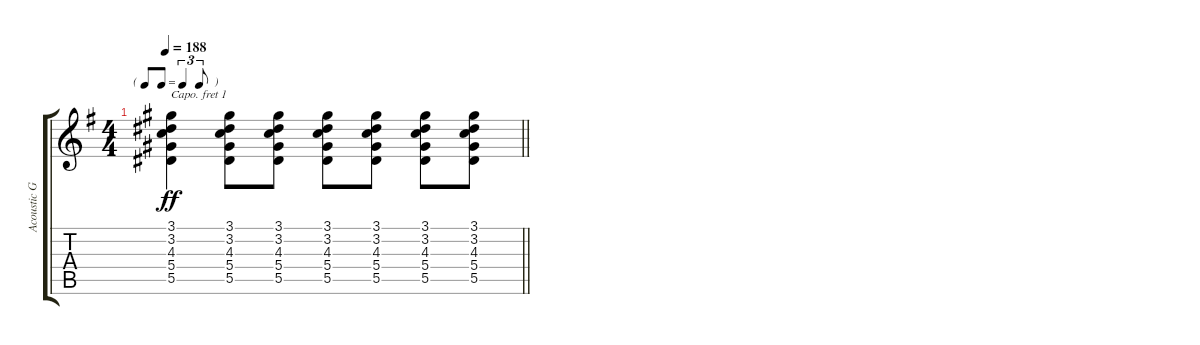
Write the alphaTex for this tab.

\track ("Acoustic Guitar" "Acoustic G") {instrument acousticguitarsteel}
\staff {score tabs}
\capo 1
\tuning (E4 B3 G3 D3 A2 E2) {hide}
\ts (4 4)
\tf triplet8th
\tempo 188
\clef g2
\barLineRight lightlight
\ks g
(3.1 3.2 4.3 5.4 5.5).4{dy ff} (3.1 3.2 4.3 5.4 5.5).8 (3.1 3.2 4.3 5.4 5.5).8 (3.1 3.2 4.3 5.4 5.5).8 (3.1 3.2 4.3 5.4 5.5).8 (3.1 3.2 4.3 5.4 5.5).8 (3.1 3.2 4.3 5.4 5.5).8
